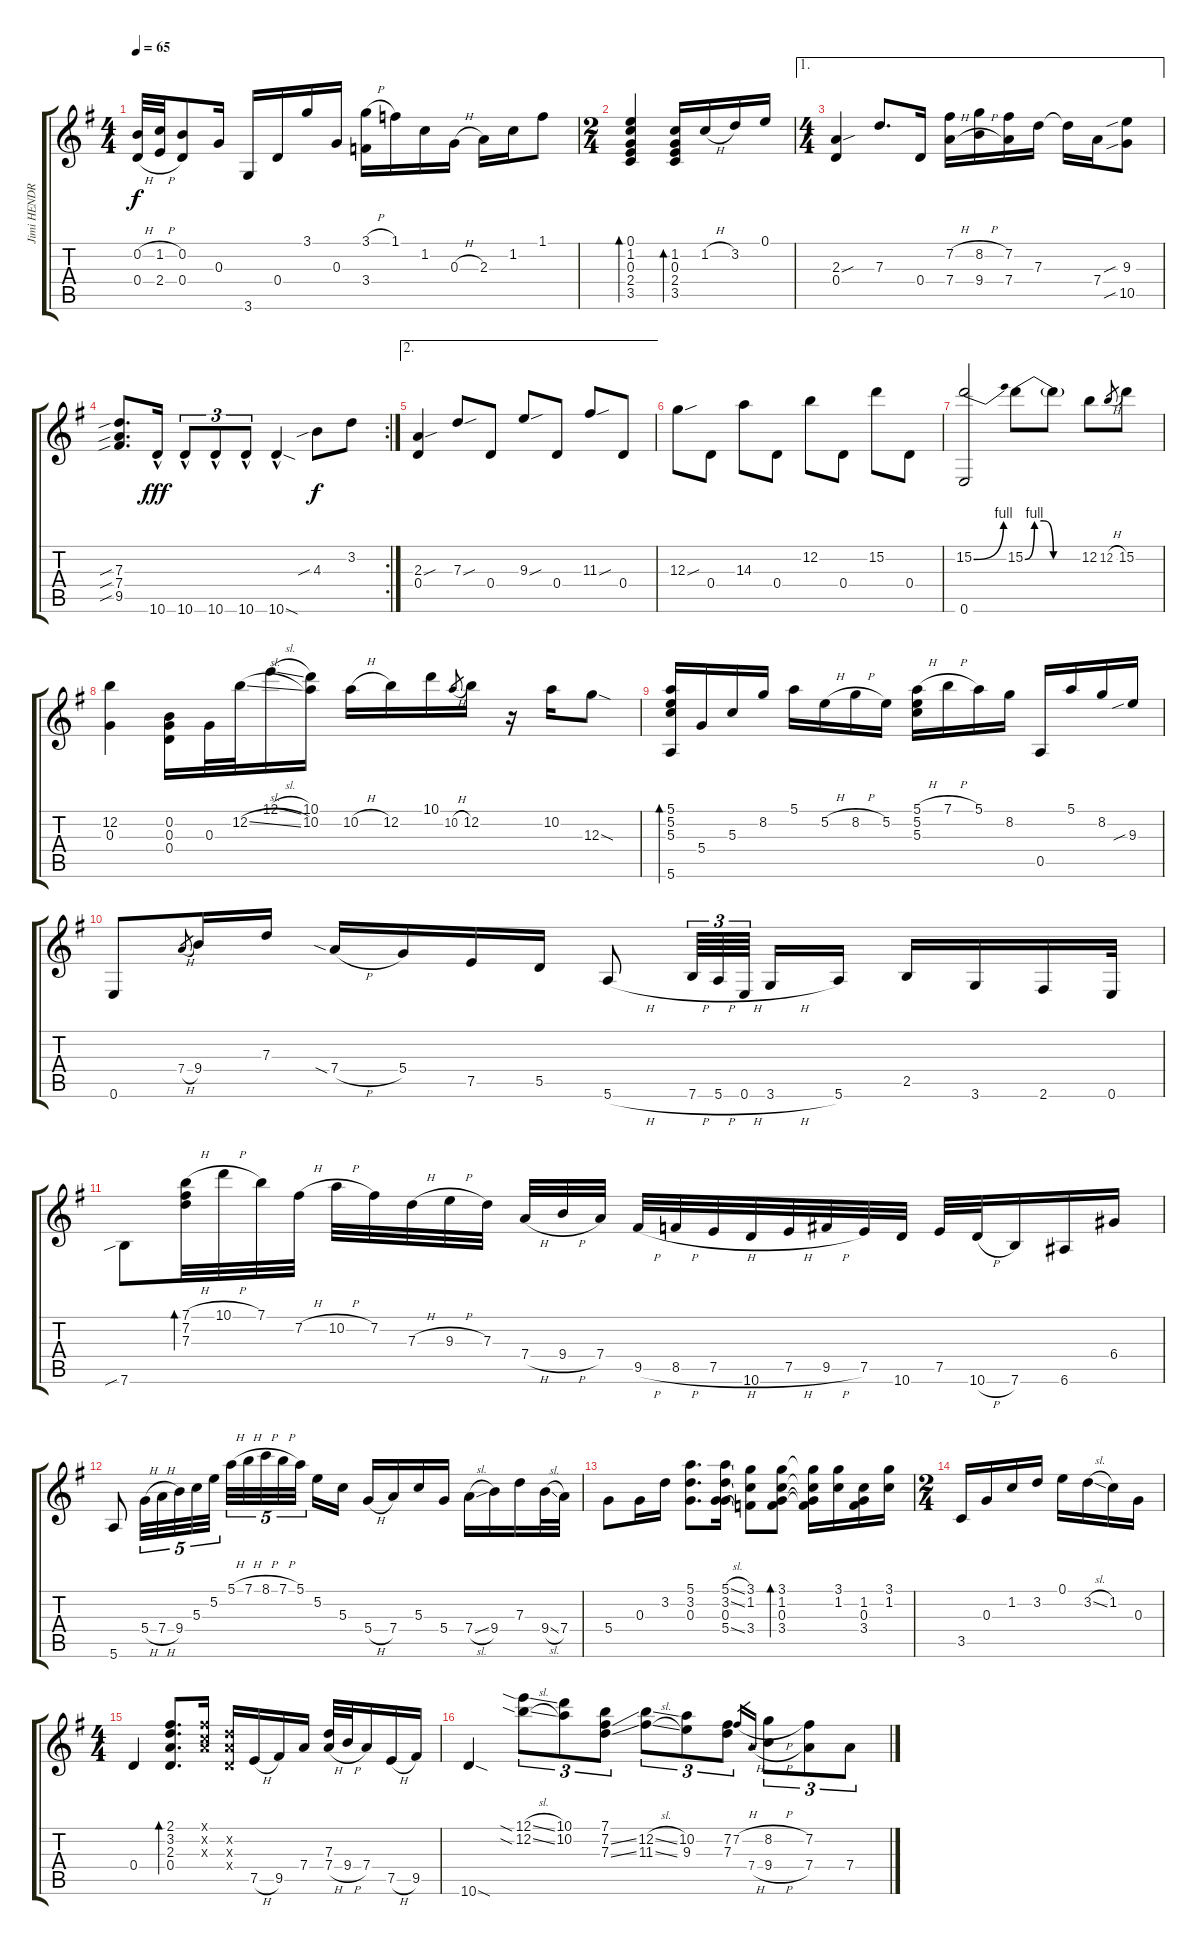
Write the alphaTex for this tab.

\track ("Jimi HENDRIX" "Jimi HENDR") {instrument acousticguitarsteel}
\staff {score tabs}
\tuning (E4 B3 G3 D3 A2 E2) {hide}
\ts (4 4)
\tempo 65
\clef g2
\ks eminor
(0.2{h} 0.4{h}).32{dy f} (1.2{h} 2.4{h}).32 (0.2 0.4).8 0.3.16 3.6.16 0.4.16 3.1.16 0.3.16 (3.1{h} 3.4).16 1.1.16 1.2.16 0.3{h}.16 2.3.16 1.2.16 1.1.8 |
\ts (2 4)
(0.1 1.2 0.3 2.4 3.5).4{bd 240} (1.2 0.3 2.4 3.5).16{bd 480} 1.2{h}.16 3.2.16 0.1.16 |
\ae 1
\ts (4 4)
(2.3{sou} 0.4).4 7.3.8{d} 0.4.16 (7.2{h} 7.4{h}).16 (8.2{h} 9.4{h}).16 (7.2 7.4).16 7.3.16 7.3{t}.16 7.4.16 (9.3{sib} 10.5{sib}).8 |
\rc 2
(7.3{sib} 7.4{sib} 9.5{sib}).8{d} 10.6{hac}.16{dy fff} 10.6{hac}.8{tu (3 2)} 10.6{hac}.8{tu (3 2) beam merge} 10.6{hac}.8{tu (3 2)} 10.6{sod hac}.4 4.3{sib}.8{dy f} 3.2.8 |
\ae 2
(2.3{sou} 0.4).4 7.3{sou}.8 0.4.8 9.3{sou}.8 0.4.8 11.3{sou}.8 0.4.8 |
12.3{sou}.8 0.4.8 14.3.8 0.4.8 12.2.8 0.4.8 15.2.8 0.4.8 |
(15.2{be (bend 0 0 60 4)} 0.6).2 15.2{be (custom 0 0 10 4 20 4 30 0 60 0)}.8 15.2{t}.8 12.2.8 12.2{h}.8{gr} 15.2.8 |
(12.2 0.3).4 (0.2 0.3 0.4).16 0.3.32 12.2{sl}.32 12.1{sl}.16 (10.1 10.2).16 10.2{h}.16 12.2.16 10.1.16 10.2{h}.8{gr} 12.2.16 r.16 10.2.16 12.3{sod}.8 |
(5.1 5.2 5.3 5.6).16{bd 480} 5.4.16 5.3.16 8.2.16 5.1.16 5.2{h}.16 8.2{h}.16 5.2.16 (5.1{h} 5.2 5.3).16 7.1{h}.16 5.1.16 8.2.16 0.5.16 5.1.16 8.2.16 9.3{sib}.16 |
0.6.8 7.4{h}.8{gr} 9.4.16 7.3.16 7.4{sia h}.16 5.4.16 7.5.16 5.5.16 5.6{h}.8 7.6{h}.64{tu (3 2)} 5.6{h}.64{tu (3 2)} 0.6{h}.64{tu (3 2) beam split} 3.6{h}.16 5.6.16 2.5.16 3.6.16 2.6.16 0.6.32 |
7.6{sib}.8 (7.1{h} 7.2 7.3).32{bd 480} 10.1{h}.32 7.1.32 7.2{h}.32 10.2{h}.32 7.2.32 7.3{h}.32 9.3{h}.32 7.3.32{beam split} 7.4{h}.32 9.4{h}.32 7.4.32 9.5{h}.32 8.5{h}.32 7.5{h}.32 10.6.32 7.5{h}.32 9.5{h}.32 7.5.32 10.6.32 7.5.32 10.6{h}.32 7.6.16 6.6.16 6.4.16 |
5.6.8 5.4{h}.32{tu (5 4)} 7.4{h}.32{tu (5 4)} 9.4.32{tu (5 4)} 5.3.32{tu (5 4) beam merge} 5.2.32{tu (5 4)} 5.1{h}.32{tu (5 4)} 7.1{h}.32{tu (5 4)} 8.1{h}.32{tu (5 4)} 7.1{h}.32{tu (5 4)} 5.1.32{tu (5 4) beam splitsecondary} 5.2.16 5.3.16 5.4{h}.16 7.4.16 5.3.16 5.4.16 7.4{sl}.16 9.4.16 7.3.16 9.4{sl}.32 7.4.32 |
5.4.8 0.3.16 3.2.16 (5.1 3.2 0.3).8{d} (5.1{sl} 3.2{sl} 0.3 5.4{sl}).16 (3.1 1.2 3.4).8 (3.1 1.2 0.3 3.4).8{bd 480} (3.1{t} 1.2{t} 0.3{t} 3.4{t}).16 (3.1 1.2).16 (1.2 0.3 3.4).16 (3.1 1.2).16 |
\ts (2 4)
3.5.16 0.3.16 1.2.16 3.2.16 0.1.16 3.2{sl}.16 1.2.16 0.3.16 |
\ts (4 4)
0.4.4 (2.1 3.2 2.3 0.4).8{d bd 480} (2.1{x} 1.2{x} 2.3{x}).16 (3.2{x} 2.3{x} 0.4{x}).16 7.5{h}.16 9.5.16 7.4.16 (7.3 7.4{h}).32 9.4{h}.32 7.4.16 7.5{h}.16 9.5.16 |
10.6{sod}.4 (12.1{sia sl} 12.2{sia sl}).8{tu (3 2)} (10.1 10.2).8{tu (3 2) beam merge} (7.1 7.2{ss} 7.3{ss}).8{tu (3 2)} (12.2{sl} 11.3{sl}).8{tu (3 2) beam merge} (10.2 9.3).8{tu (3 2) beam merge} (7.2 7.3).8{tu (3 2)} 7.2{h}.16{gr} 7.4{h}.16{gr} (8.2{h} 9.4{h}).8{tu (3 2)} (7.2 7.4).8{tu (3 2)} 7.4.8{tu (3 2)}
